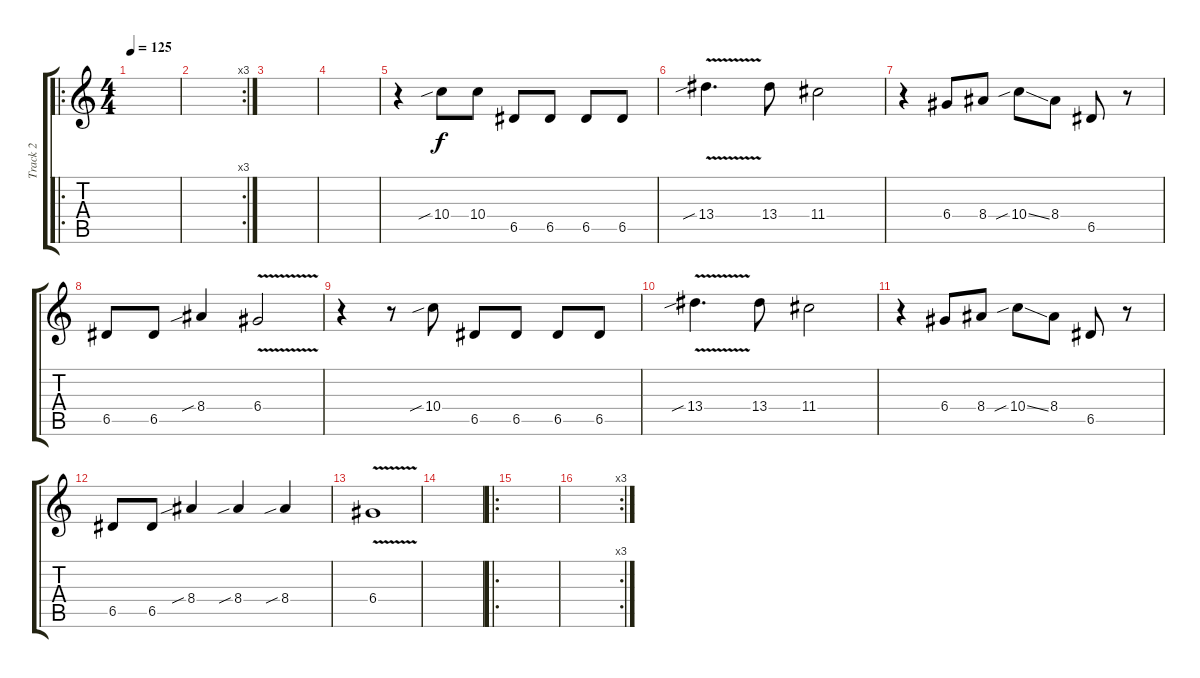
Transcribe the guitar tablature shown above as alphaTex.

\track ("Track 2" "Track 2") {instrument distortionguitar}
\staff {score tabs}
\tuning (E4 B3 G3 D3 A2 E2) {hide}
\ro
\ts (4 4)
\tempo 125
\clef g2
\ks c
|
\rc 3
|
|
|
r.4 10.4{sib}.8 10.4.8 6.5.8 6.5.8 6.5.8 6.5.8 |
13.4{v sib}.4{d} 13.4.8 11.4.2 |
r.4 6.4.8 8.4.8 10.4{sib ss}.8 8.4.8 6.5.8 r.8 |
6.5.8 6.5.8 8.4{sib}.4 6.4{v}.2 |
r.4 r.8 10.4{sib}.8 6.5.8 6.5.8 6.5.8 6.5.8 |
13.4{v sib}.4{d} 13.4.8 11.4.2 |
r.4 6.4.8 8.4.8 10.4{sib ss}.8 8.4.8 6.5.8 r.8 |
6.5.8 6.5.8 8.4{sib}.4 8.4{sib}.4 8.4{sib}.4 |
6.4{v}.1 |
|
\ro
|
\rc 3
